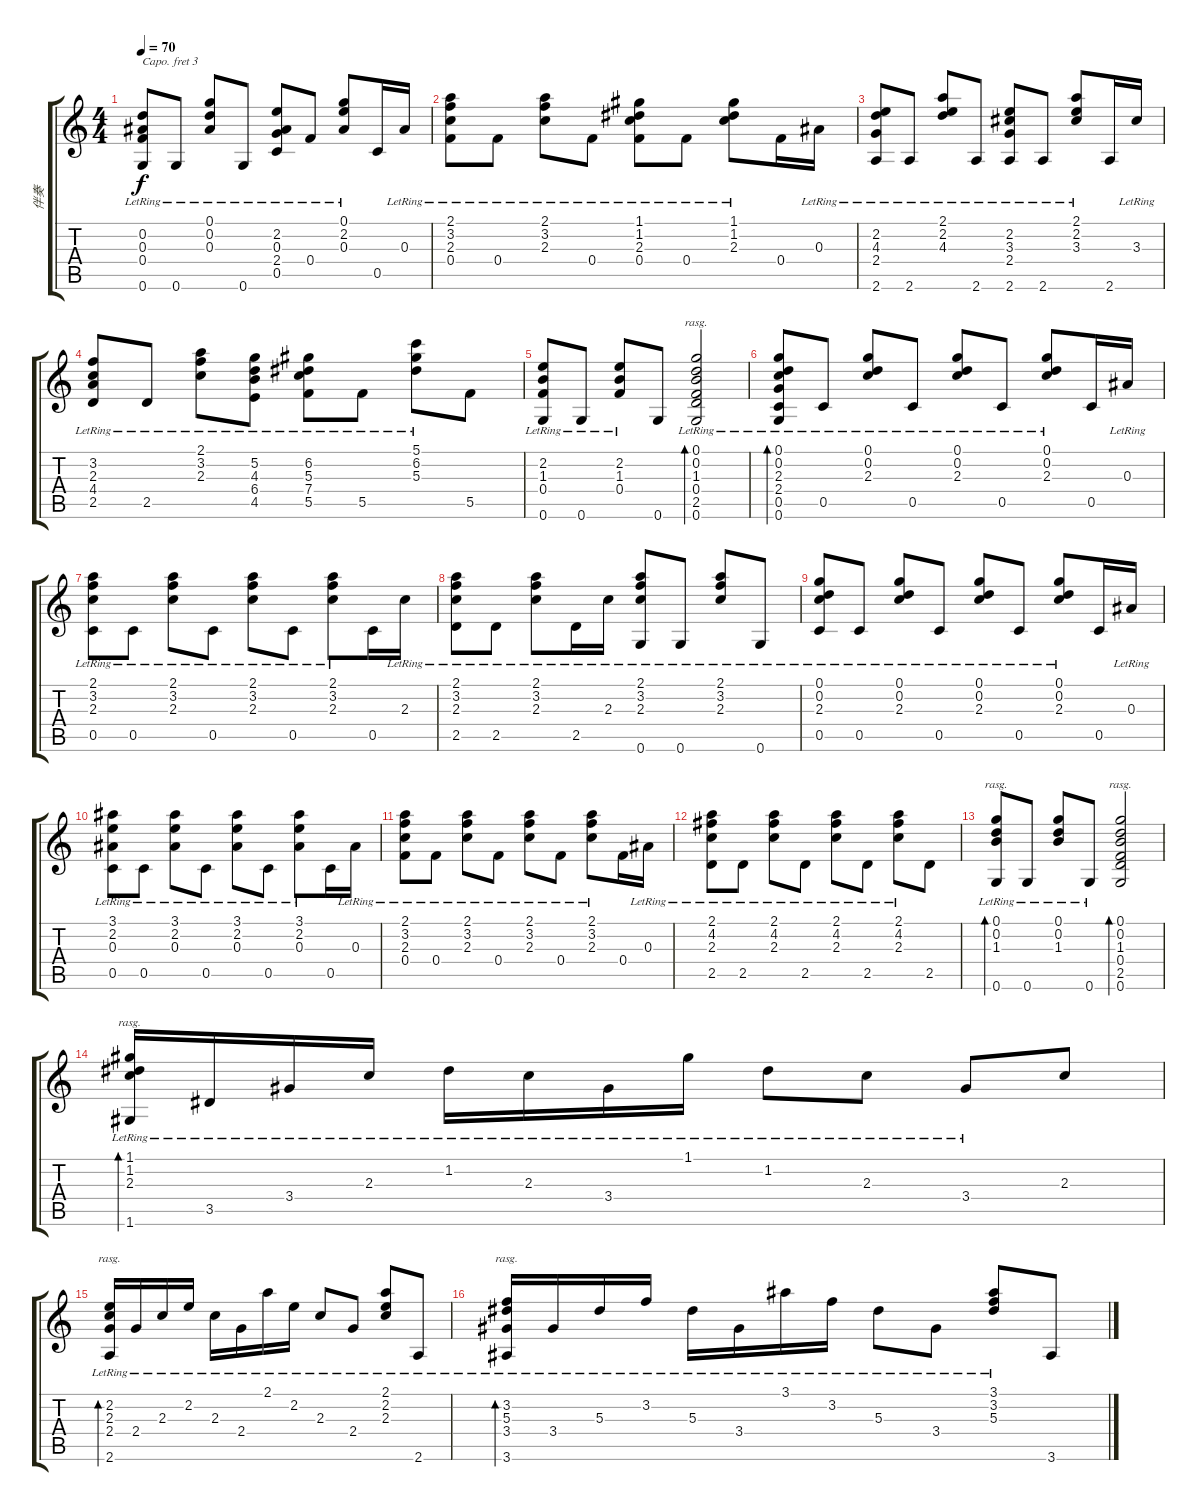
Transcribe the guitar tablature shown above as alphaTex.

\track ("伴奏" "伴奏") {instrument acousticguitarsteel}
\staff {score tabs}
\capo 3
\tuning (E4 B3 G3 D3 A2 E2) {hide}
\ts (4 4)
\tempo 70
\clef g2
\ks c
(0.2{lr} 0.3{lr} 0.4{lr} 0.6{lr}).8{dy f} 0.6{lr}.8 (0.1{lr} 0.2{lr} 0.3{lr}).8 0.6{lr}.8 (2.2{lr} 0.3{lr} 2.4{lr} 0.5{lr}).8 0.4{lr}.8 (0.1{lr} 2.2{lr} 0.3{lr}).8 0.5.16 0.3{lr}.16 |
(2.1{lr} 3.2{lr} 2.3{lr} 0.4{lr}).8 0.4{lr}.8 (2.1{lr} 3.2{lr} 2.3{lr}).8 0.4{lr}.8 (1.1{lr} 1.2{lr} 2.3{lr} 0.4{lr}).8 0.4{lr}.8 (1.1{lr} 1.2{lr} 2.3{lr}).8 0.4.16 0.3{lr}.16 |
(2.2{lr} 4.3{lr} 2.4{lr} 2.6{lr}).8 2.6{lr}.8 (2.1{lr} 2.2{lr} 4.3{lr}).8 2.6{lr}.8 (2.2{lr} 3.3{lr} 2.4{lr} 2.6{lr}).8 2.6{lr}.8 (2.1{lr} 2.2{lr} 3.3{lr}).8 2.6.16 3.3{lr}.16 |
(3.2{lr} 2.3{lr} 4.4{lr} 2.5{lr}).8 2.5{lr}.8 (2.1{lr} 3.2{lr} 2.3{lr}).8 (5.2{lr} 4.3{lr} 6.4{lr} 4.5{lr}).8 (6.2{lr} 5.3{lr} 7.4{lr} 5.5{lr}).8 5.5{lr}.8 (5.1{lr} 6.2{lr} 5.3{lr}).8 5.5.8 |
(2.2{lr} 1.3{lr} 0.4{lr} 0.6{lr}).8 0.6{lr}.8 (2.2{lr} 1.3{lr} 0.4{lr}).8 0.6.8 (0.1{lr} 0.2{lr} 1.3{lr} 0.4{lr} 2.5{lr} 0.6{lr}).2{bd 240 rasg ii} |
(0.1{lr} 0.2{lr} 2.3{lr} 2.4{lr} 0.5{lr} 0.6{lr}).8{bd 60} 0.5{lr}.8 (0.1{lr} 0.2{lr} 2.3{lr}).8 0.5{lr}.8 (0.1{lr} 0.2{lr} 2.3{lr}).8 0.5{lr}.8 (0.1{lr} 0.2{lr} 2.3{lr}).8 0.5.16 0.3{lr}.16 |
(2.1{lr} 3.2{lr} 2.3{lr} 0.5{lr}).8 0.5{lr}.8 (2.1{lr} 3.2{lr} 2.3{lr}).8 0.5{lr}.8 (2.1{lr} 3.2{lr} 2.3{lr}).8 0.5{lr}.8 (2.1{lr} 3.2{lr} 2.3{lr}).8 0.5.16 2.3{lr}.16 |
(2.1{lr} 3.2{lr} 2.3{lr} 2.5{lr}).8 2.5{lr}.8 (2.1{lr} 3.2{lr} 2.3{lr}).8 2.5{lr}.16 2.3{lr}.16 (2.1{lr} 3.2{lr} 2.3{lr} 0.6{lr}).8 0.6{lr}.8 (2.1{lr} 3.2{lr} 2.3{lr}).8 0.6{lr}.8 |
(0.1{lr} 0.2{lr} 2.3{lr} 0.5{lr}).8 0.5{lr}.8 (0.1{lr} 0.2{lr} 2.3{lr}).8 0.5{lr}.8 (0.1{lr} 0.2{lr} 2.3{lr}).8 0.5{lr}.8 (0.1{lr} 0.2{lr} 2.3{lr}).8 0.5.16 0.3{lr}.16 |
(3.1{lr} 2.2{lr} 0.3{lr} 0.5{lr}).8 0.5{lr}.8 (3.1{lr} 2.2{lr} 0.3{lr}).8 0.5{lr}.8 (3.1{lr} 2.2{lr} 0.3{lr}).8 0.5{lr}.8 (3.1{lr} 2.2{lr} 0.3{lr}).8 0.5.16 0.3{lr}.16 |
(2.1{lr} 3.2{lr} 2.3{lr} 0.4{lr}).8 0.4{lr}.8 (2.1{lr} 3.2{lr} 2.3{lr}).8 0.4{lr}.8 (2.1{lr} 3.2{lr} 2.3{lr}).8 0.4{lr}.8 (2.1{lr} 3.2{lr} 2.3{lr}).8 0.4.16 0.3{lr}.16 |
(2.1{lr} 4.2{lr} 2.3{lr} 2.5{lr}).8 2.5{lr}.8 (2.1{lr} 4.2{lr} 2.3{lr}).8 2.5{lr}.8 (2.1{lr} 4.2{lr} 2.3{lr}).8 2.5{lr}.8 (2.1{lr} 4.2{lr} 2.3{lr}).8 2.5.8 |
(0.1{lr} 0.2{lr} 1.3{lr} 0.6{lr}).8{bd 120 rasg ii} 0.6{lr}.8 (0.1{lr} 0.2{lr} 1.3{lr}).8 0.6{lr}.8 (0.1 0.2 1.3 0.4 2.5 0.6).2{bd 120 rasg ii} |
(1.1{lr} 1.2{lr} 2.3{lr} 1.6{lr}).16{bd 60 rasg ii} 3.5{lr}.16 3.4{lr}.16 2.3{lr}.16 1.2{lr}.16 2.3{lr}.16 3.4{lr}.16 1.1{lr}.16 1.2{lr}.8 2.3{lr}.8 3.4{lr}.8 2.3.8 |
(2.2{lr} 2.3{lr} 2.4{lr} 2.6{lr}).16{bd 120 rasg ii} 2.4{lr}.16 2.3{lr}.16 2.2{lr}.16 2.3{lr}.16 2.4{lr}.16 2.1{lr}.16 2.2{lr}.16 2.3{lr}.8 2.4{lr}.8 (2.1{lr} 2.2{lr} 2.3{lr}).8 2.6{lr}.8 |
(3.2{lr} 5.3{lr} 3.4{lr} 3.6{lr}).16{bd 60 rasg ii} 3.4{lr}.16 5.3{lr}.16 3.2{lr}.16 5.3{lr}.16 3.4{lr}.16 3.1{lr}.16 3.2{lr}.16 5.3{lr}.8 3.4{lr}.8 (3.1{lr} 3.2{lr} 5.3{lr}).8 3.6.8
